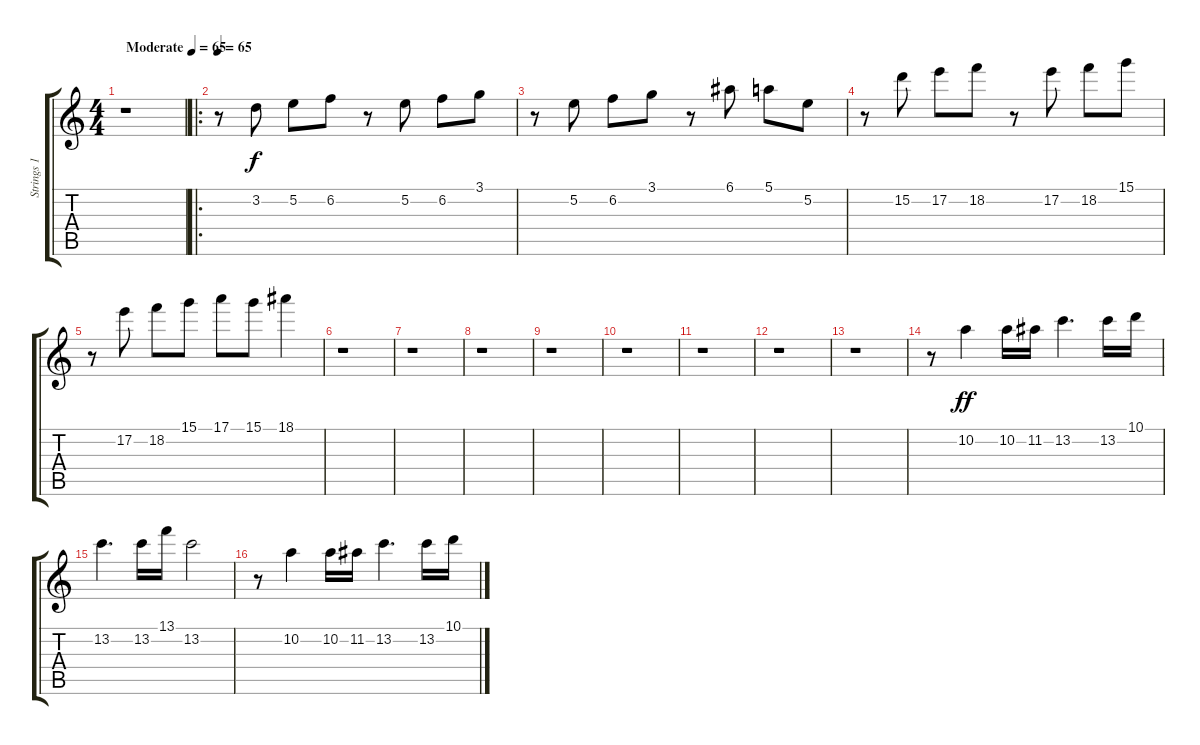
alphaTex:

\track ("Strings 1" "Strings 1") {instrument stringensemble1}
\staff {score tabs}
\tuning (E5 B4 G4 D4 A3 E3) {hide}
\ts (4 4)
\tempo (65 "Moderate")
\clef g2
\ks c
r.1{dy f instrument stringensemble1} |
\ro
\tempo 65
r.8{volume 12 balance 3} 3.2.8 5.2.8 6.2.8 r.8 5.2.8 6.2.8 3.1.8 |
r.8 5.2.8 6.2.8 3.1.8 r.8 6.1.8 5.1.8 5.2.8 |
r.8 15.2.8 17.2.8 18.2.8 r.8 17.2.8 18.2.8 15.1.8 |
r.8 17.2.8 18.2.8 15.1.8 17.1.8 15.1.8 18.1.4 |
r.1 |
r.1 |
r.1 |
r.1 |
r.1 |
r.1 |
r.1 |
r.1 |
r.8{volume 14 balance 8 instrument tremolostrings} 10.2.4{dy ff} 10.2.16 11.2.16 13.2.4{d} 13.2.16 10.1.16 |
13.2.4{d} 13.2.16 13.1.16 13.2.2 |
r.8 10.2.4 10.2.16 11.2.16 13.2.4{d} 13.2.16 10.1.16
